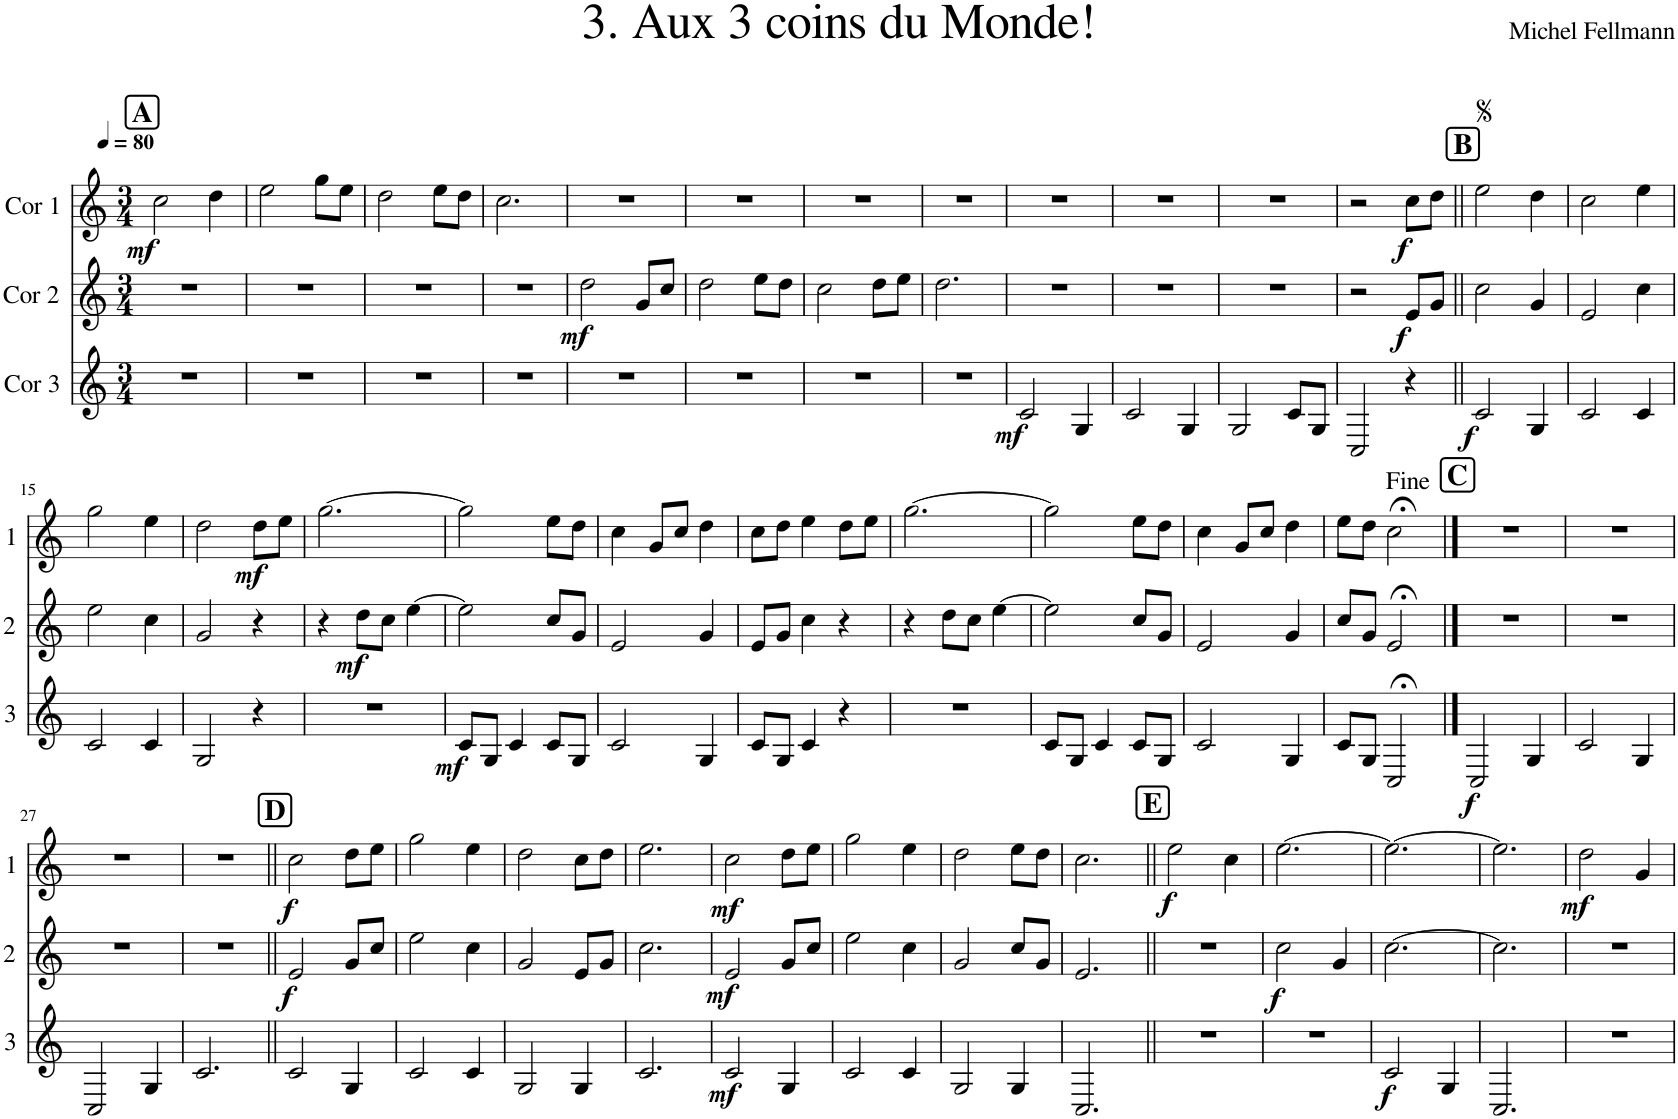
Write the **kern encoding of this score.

**kern	**dynam	**kern	**dynam	**kern	**dynam
*part3	*part3	*part2	*part2	*part1	*part1
*staff3	*staff3	*staff2	*staff2	*staff1	*staff1
*I"Cor 3	*	*I"Cor 2	*	*I"Cor 1	*
*clefG2	*	*clefG2	*	*clefG2	*
*Trd4c7	*	*Trd4c7	*	*Trd4c7	*
*k[]	*	*k[]	*	*k[]	*
*M3/4	*	*M3/4	*	*M3/4	*
*MM80	*	*MM80	*	*MM80	*
!!LO:REH:place=s1:a:B:cj:fs=14:t=A
=1	=1	=1	=1	=1	=1
!	!	!	!	!	!LO:DY:b
2.r	.	2.r	.	2cc\	mf
.	.	.	.	4dd\	.
=2	=2	=2	=2	=2	=2
2.r	.	2.r	.	2ee\	.
.	.	.	.	8gg\L	.
.	.	.	.	8ee\J	.
=3	=3	=3	=3	=3	=3
2.r	.	2.r	.	2dd\	.
.	.	.	.	8ee\L	.
.	.	.	.	8dd\J	.
=4	=4	=4	=4	=4	=4
2.r	.	2.r	.	2.cc\	.
=5	=5	=5	=5	=5	=5
!	!	!	!LO:DY:b	!	!
2.r	.	2dd\	mf	2.r	.
.	.	8g/L	.	.	.
.	.	8cc/J	.	.	.
=6	=6	=6	=6	=6	=6
2.r	.	2dd\	.	2.r	.
.	.	8ee\L	.	.	.
.	.	8dd\J	.	.	.
=7	=7	=7	=7	=7	=7
2.r	.	2cc\	.	2.r	.
.	.	8dd\L	.	.	.
.	.	8ee\J	.	.	.
=8	=8	=8	=8	=8	=8
2.r	.	2.dd\	.	2.r	.
=9	=9	=9	=9	=9	=9
!	!LO:DY:b	!	!	!	!
2c/	mf	2.r	.	2.r	.
4G/	.	.	.	.	.
=10	=10	=10	=10	=10	=10
2c/	.	2.r	.	2.r	.
4G/	.	.	.	.	.
=11	=11	=11	=11	=11	=11
2G/	.	2.r	.	2.r	.
8c/L	.	.	.	.	.
8G/J	.	.	.	.	.
=12	=12	=12	=12	=12	=12
2C/	.	2r	.	2r	.
!	!	!	!LO:DY:b	!	!LO:DY:b
4r	.	8e/L	f	8cc\L	f
.	.	8g/J	.	8dd\J	.
!!LO:REH:place=s1:a:B:cj:fs=14:t=B
=13||	=13||	=13||	=13||	=13||	=13||
!	!LO:DY:b	!	!	!	!
2c/	f	2cc\	.	2ee\	.
4G/	.	4g/	.	4dd\	.
=14	=14	=14	=14	=14	=14
2c/	.	2e/	.	2cc\	.
4c/	.	4cc\	.	4ee\	.
!!LO:LB:g=z
=15	=15	=15	=15	=15	=15
2c/	.	2ee\	.	2gg\	.
4c/	.	4cc\	.	4ee\	.
=16	=16	=16	=16	=16	=16
2G/	.	2g/	.	2dd\	.
!	!	!	!	!	!LO:DY:b
4r	.	4r	.	8dd\L	mf
.	.	.	.	8ee\J	.
=17	=17	=17	=17	=17	=17
2.r	.	4r	.	[2.gg\	.
!	!	!	!LO:DY:b	!	!
.	.	8dd\L	mf	.	.
.	.	8cc\J	.	.	.
.	.	[4ee\	.	.	.
=18	=18	=18	=18	=18	=18
!	!LO:DY:b	!	!	!	!
8c/L	mf	2ee\]	.	2gg\]	.
8G/J	.	.	.	.	.
4c/	.	.	.	.	.
8c/L	.	8cc/L	.	8ee\L	.
8G/J	.	8g/J	.	8dd\J	.
=19	=19	=19	=19	=19	=19
2c/	.	2e/	.	4cc\	.
.	.	.	.	8g/L	.
.	.	.	.	8cc/J	.
4G/	.	4g/	.	4dd\	.
=20	=20	=20	=20	=20	=20
8c/L	.	8e/L	.	8cc\L	.
8G/J	.	8g/J	.	8dd\J	.
4c/	.	4cc\	.	4ee\	.
4r	.	4r	.	8dd\L	.
.	.	.	.	8ee\J	.
=21	=21	=21	=21	=21	=21
2.r	.	4r	.	[2.gg\	.
.	.	8dd\L	.	.	.
.	.	8cc\J	.	.	.
.	.	[4ee\	.	.	.
=22	=22	=22	=22	=22	=22
8c/L	.	2ee\]	.	2gg\]	.
8G/J	.	.	.	.	.
4c/	.	.	.	.	.
8c/L	.	8cc/L	.	8ee\L	.
8G/J	.	8g/J	.	8dd\J	.
=23	=23	=23	=23	=23	=23
2c/	.	2e/	.	4cc\	.
.	.	.	.	8g/L	.
.	.	.	.	8cc/J	.
4G/	.	4g/	.	4dd\	.
=24	=24	=24	=24	=24	=24
8c/L	.	8cc/L	.	8ee\L	.
8G/J	.	8g/J	.	8dd\J	.
2C;</	.	2e;</	.	2cc;<\	.
!!LO:REH:place=s1:a:B:cj:fs=14:t=C
==25	==25	==25	==25	==25	==25
!	!LO:DY:b	!	!	!	!
2C/	f	2.r	.	2.r	.
4G/	.	.	.	.	.
=26	=26	=26	=26	=26	=26
2c/	.	2.r	.	2.r	.
4G/	.	.	.	.	.
!!LO:LB:g=z
=27	=27	=27	=27	=27	=27
2C/	.	2.r	.	2.r	.
4G/	.	.	.	.	.
=28	=28	=28	=28	=28	=28
2.c/	.	2.r	.	2.r	.
!!LO:REH:place=s1:a:B:cj:fs=14:t=D
=29||	=29||	=29||	=29||	=29||	=29||
!	!	!	!LO:DY:b	!	!LO:DY:b
2c/	.	2e/	f	2cc\	f
4G/	.	8g/L	.	8dd\L	.
.	.	8cc/J	.	8ee\J	.
=30	=30	=30	=30	=30	=30
2c/	.	2ee\	.	2gg\	.
4c/	.	4cc\	.	4ee\	.
=31	=31	=31	=31	=31	=31
2G/	.	2g/	.	2dd\	.
4G/	.	8e/L	.	8cc\L	.
.	.	8g/J	.	8dd\J	.
=32	=32	=32	=32	=32	=32
2.c/	.	2.cc\	.	2.ee\	.
=33	=33	=33	=33	=33	=33
!	!LO:DY:b	!	!LO:DY:b	!	!LO:DY:b
2c/	mf	2e/	mf	2cc\	mf
4G/	.	8g/L	.	8dd\L	.
.	.	8cc/J	.	8ee\J	.
=34	=34	=34	=34	=34	=34
2c/	.	2ee\	.	2gg\	.
4c/	.	4cc\	.	4ee\	.
=35	=35	=35	=35	=35	=35
2G/	.	2g/	.	2dd\	.
4G/	.	8cc/L	.	8ee\L	.
.	.	8g/J	.	8dd\J	.
=36	=36	=36	=36	=36	=36
2.C/	.	2.e/	.	2.cc\	.
!!LO:REH:place=s1:a:B:cj:fs=14:t=E
=37||	=37||	=37||	=37||	=37||	=37||
!	!	!	!	!	!LO:DY:b
2.r	.	2.r	.	2ee\	f
.	.	.	.	4cc\	.
=38	=38	=38	=38	=38	=38
!	!	!	!LO:DY:b	!	!
2.r	.	2cc\	f	[2.ee\	.
.	.	4g/	.	.	.
=39	=39	=39	=39	=39	=39
!	!LO:DY:b	!	!	!	!
2c/	f	[2.cc\	.	2.ee\_	.
4G/	.	.	.	.	.
=40	=40	=40	=40	=40	=40
2.C/	.	2.cc\]	.	2.ee\]	.
=41	=41	=41	=41	=41	=41
!	!	!	!	!	!LO:DY:b
2.r	.	2.r	.	2dd\	mf
.	.	.	.	4g/	.
=	=	=	=	=	=
*-	*-	*-	*-	*-	*-
